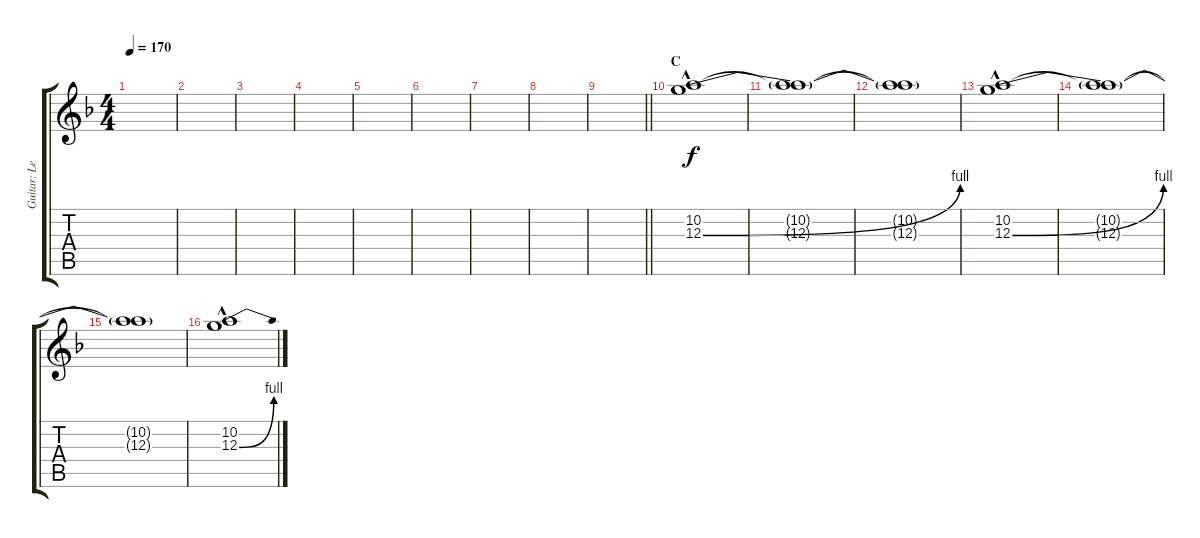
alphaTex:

\track ("Guitar: Lead" "Guitar: Le") {instrument overdrivenguitar}
\staff {score tabs}
\tuning (E4 B3 G3 D3 A2 D2) {hide}
\ts (4 4)
\tempo 170
\clef g2
\ks f
|
|
|
|
|
|
|
|
\barLineRight lightlight
|
\section ("" "C")
(10.2{hac} 12.3{be (bend 0 0 60 4) hac}).1 |
(10.2{t} 12.3{t}).1 |
(10.2{t} 12.3{t}).1 |
(10.2{hac} 12.3{be (bend 0 0 60 4) hac}).1 |
(10.2{t} 12.3{t}).1 |
(10.2{t} 12.3{t}).1 |
(10.2{hac} 12.3{be (bend 0 0 60 4) hac}).1
